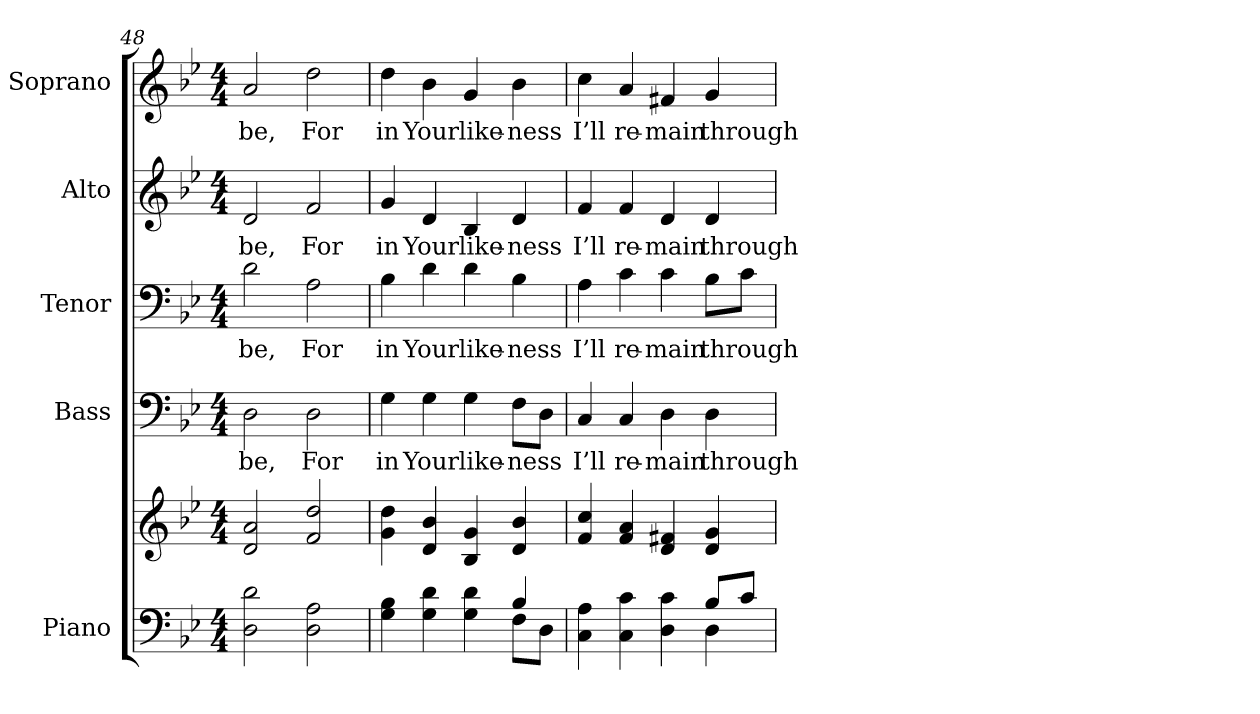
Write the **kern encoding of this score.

**kern	**kern	**kern	**text	**kern	**text	**kern	**text	**kern	**text
*part5	*part5	*part4	*part4	*part3	*part3	*part2	*part2	*part1	*part1
*staff6	*staff5	*staff4	*staff4	*staff3	*staff3	*staff2	*staff2	*staff1	*staff1
*I"Piano	*	*I"Bass	*	*I"Tenor	*	*I"Alto	*	*I"Soprano	*
*I'Pno.	*	*I'B.	*	*I'T.	*	*I'A.	*	*I'S.	*
*clefF4	*clefG2	*clefF4	*	*clefF4	*	*clefG2	*	*clefG2	*
*k[b-e-]	*k[b-e-]	*k[b-e-]	*	*k[b-e-]	*	*k[b-e-]	*	*k[b-e-]	*
*B-:	*B-:	*B-:	*	*B-:	*	*B-:	*	*B-:	*
*M4/4	*M4/4	*M4/4	*	*M4/4	*	*M4/4	*	*M4/4	*
=48	=48	=48	=48	=48	=48	=48	=48	=48	=48
!	!	!	!LO:LY:b:color=#000000	!	!	!	!	!	!
!	!	!	!	!	!LO:LY:b:color=#000000	!	!	!	!
!	!	!	!	!	!	!	!LO:LY:b:color=#000000	!	!
!	!	!	!	!	!	!	!	!	!LO:LY:b:color=#000000
2Di\ 2di	2di/ 2ai	2Di\	be,	2di\	be,	2di/	be,	2ai/	be,
!	!	!	!LO:LY:b:color=#000000	!	!	!	!	!	!
!	!	!	!	!	!LO:LY:b:color=#000000	!	!	!	!
!	!	!	!	!	!	!	!LO:LY:b:color=#000000	!	!
!	!	!	!	!	!	!	!	!	!LO:LY:b:color=#000000
2Di\ 2Ai	2fi/ 2ddi	2Di\	For	2Ai\	For	2fi/	For	2ddi\	For
=49	=49	=49	=49	=49	=49	=49	=49	=49	=49
*^	*	*	*	*	*	*	*	*	*
!	!	!	!	!LO:LY:b:color=#000000	!	!	!	!	!	!
!	!	!	!	!	!	!LO:LY:b:color=#000000	!	!	!	!
!	!	!	!	!	!	!	!	!LO:LY:b:color=#000000	!	!
!	!	!	!	!	!	!	!	!	!	!LO:LY:b:color=#000000
4Gi\ 4B-i	2ryy	4gi\ 4ddi	4Gi\	in	4B-i\	in	4gi/	in	4ddi\	in
!	!	!	!	!LO:LY:b:color=#000000	!	!	!	!	!	!
!	!	!	!	!	!	!LO:LY:b:color=#000000	!	!	!	!
!	!	!	!	!	!	!	!	!LO:LY:b:color=#000000	!	!
!	!	!	!	!	!	!	!	!	!	!LO:LY:b:color=#000000
4Gi\ 4di	.	4di/ 4b-i	4Gi\	Your	4di\	Your	4di/	Your	4b-i\	Your
!	!	!	!	!LO:LY:b:color=#000000	!	!	!	!	!	!
!	!	!	!	!	!	!LO:LY:b:color=#000000	!	!	!	!
!	!	!	!	!	!	!	!	!LO:LY:b:color=#000000	!	!
!	!	!	!	!	!	!	!	!	!	!LO:LY:b:color=#000000
4Gi\ 4di	4ryy	4B-i/ 4gi	4Gi\	like-	4di\	like-	4B-i/	like-	4gi/	like-
!	!	!	!	!LO:LY:b:color=#000000	!	!	!	!	!	!
!	!	!	!	!	!	!LO:LY:b:color=#000000	!	!	!	!
!	!	!	!	!	!	!	!	!LO:LY:b:color=#000000	!	!
!	!	!	!	!	!	!	!	!	!	!LO:LY:b:color=#000000
4B-i/	8Fi\L	4di/ 4b-i	8Fi\L	-ness	4B-i\	-ness	4di/	-ness	4b-i\	-ness
.	8Di\J	.	8Di\J	.	.	.	.	.	.	.
!!LO:PB:g=z
=50	=50	=50	=50	=50	=50	=50	=50	=50	=50	=50
!	!	!	!	!LO:LY:b:color=#000000	!	!	!	!	!	!
!	!	!	!	!	!	!LO:LY:b:color=#000000	!	!	!	!
!	!	!	!	!	!	!	!	!LO:LY:b:color=#000000	!	!
!	!	!	!	!	!	!	!	!	!	!LO:LY:b:color=#000000
4Ci\ 4Ai	2ryy	4fi/ 4cci	4Ci/	I’ll	4Ai\	I’ll	4fi/	I’ll	4cci\	I’ll
!	!	!	!	!LO:LY:b:color=#000000	!	!	!	!	!	!
!	!	!	!	!	!	!LO:LY:b:color=#000000	!	!	!	!
!	!	!	!	!	!	!	!	!LO:LY:b:color=#000000	!	!
!	!	!	!	!	!	!	!	!	!	!LO:LY:b:color=#000000
4Ci\ 4ci	.	4fi/ 4ai	4Ci/	re-	4ci\	re-	4fi/	re-	4ai/	re-
!	!	!	!	!LO:LY:b:color=#000000	!	!	!	!	!	!
!	!	!	!	!	!	!LO:LY:b:color=#000000	!	!	!	!
!	!	!	!	!	!	!	!	!LO:LY:b:color=#000000	!	!
!	!	!	!	!	!	!	!	!	!	!LO:LY:b:color=#000000
4Di\ 4ci	4ryy	4di/ 4f#Xi	4Di\	-main	4ci\	-main	4di/	-main	4f#Xi/	-main
!	!	!	!	!LO:LY:b:color=#000000	!	!	!	!	!	!
!	!	!	!	!	!	!LO:LY:b:color=#000000	!	!	!	!
!	!	!	!	!	!	!	!	!LO:LY:b:color=#000000	!	!
!	!	!	!	!	!	!	!	!	!	!LO:LY:b:color=#000000
8B-i/L	4Di\	4di/ 4gi	4Di\	through	8B-i\L	through	4di/	through	4gi/	through
8ci/J	.	.	.	.	8ci\J	.	.	.	.	.
*v	*v	*	*	*	*	*	*	*	*	*
=	=	=	=	=	=	=	=	=	=
*-	*-	*-	*-	*-	*-	*-	*-	*-	*-
